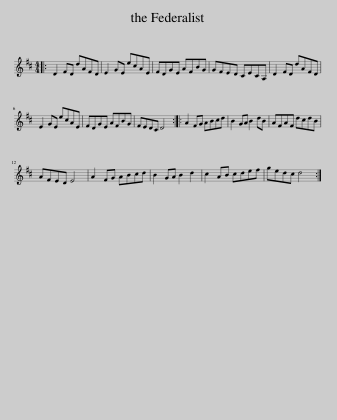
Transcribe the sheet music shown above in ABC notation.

X:1
L:1/8
M:4/4
I:linebreak $
K:D
V:1 treble
V:1
|: D2 FD dAFD | E2 GE ecAE | FDGE AFBG | GFED CECA, | D2 FD dAFD |$ %5
 E2 GE ecAE | FDGE AFBG | FEDC D4 :: A2 FG ABcd | B2 GA B2 dB | %10
 AFAF dcdB |$ AFED E4 | A2 FG ABcd | B2 GA B2 d2 | c2 AB cdef | %15
 gedc d4 :| %16
